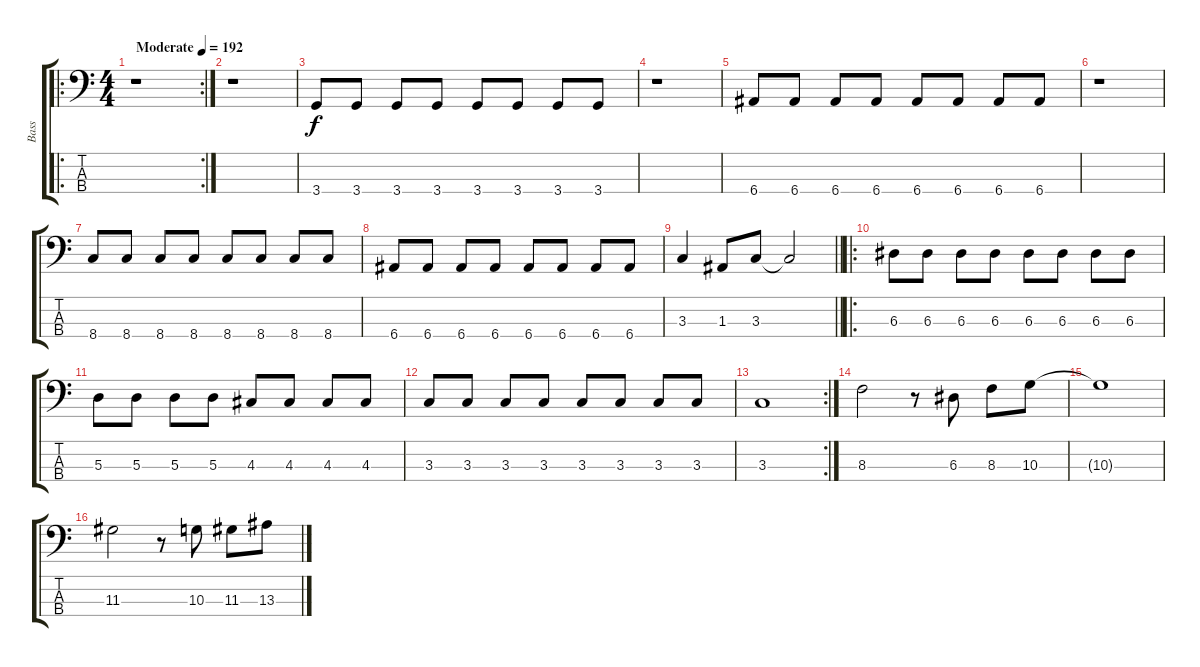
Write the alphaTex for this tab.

\track ("Bass" "Bass") {instrument slapbass2}
\staff {score tabs}
\tuning (G2 D2 A1 E1) {hide}
\ro
\rc 2
\ts (4 4)
\tempo (192 "Moderate")
\clef f4
\ks c
r.1{dy f instrument slapbass2} |
r.1 |
3.4.8 3.4.8 3.4.8 3.4.8 3.4.8 3.4.8 3.4.8 3.4.8 |
r.1 |
6.4.8 6.4.8 6.4.8 6.4.8 6.4.8 6.4.8 6.4.8 6.4.8 |
r.1 |
8.4.8 8.4.8 8.4.8 8.4.8 8.4.8 8.4.8 8.4.8 8.4.8 |
6.4.8 6.4.8 6.4.8 6.4.8 6.4.8 6.4.8 6.4.8 6.4.8 |
\barLineRight lightlight
3.3.4 1.3.8 3.3.8 3.3{t}.2 |
\ro
6.3.8 6.3.8 6.3.8 6.3.8 6.3.8 6.3.8 6.3.8 6.3.8 |
5.3.8 5.3.8 5.3.8 5.3.8 4.3.8 4.3.8 4.3.8 4.3.8 |
3.3.8 3.3.8 3.3.8 3.3.8 3.3.8 3.3.8 3.3.8 3.3.8 |
\rc 2
3.3.1 |
8.3.2 r.8 6.3.8 8.3.8 10.3.8 |
10.3{t}.1 |
11.3.2 r.8 10.3.8 11.3.8 13.3.8
